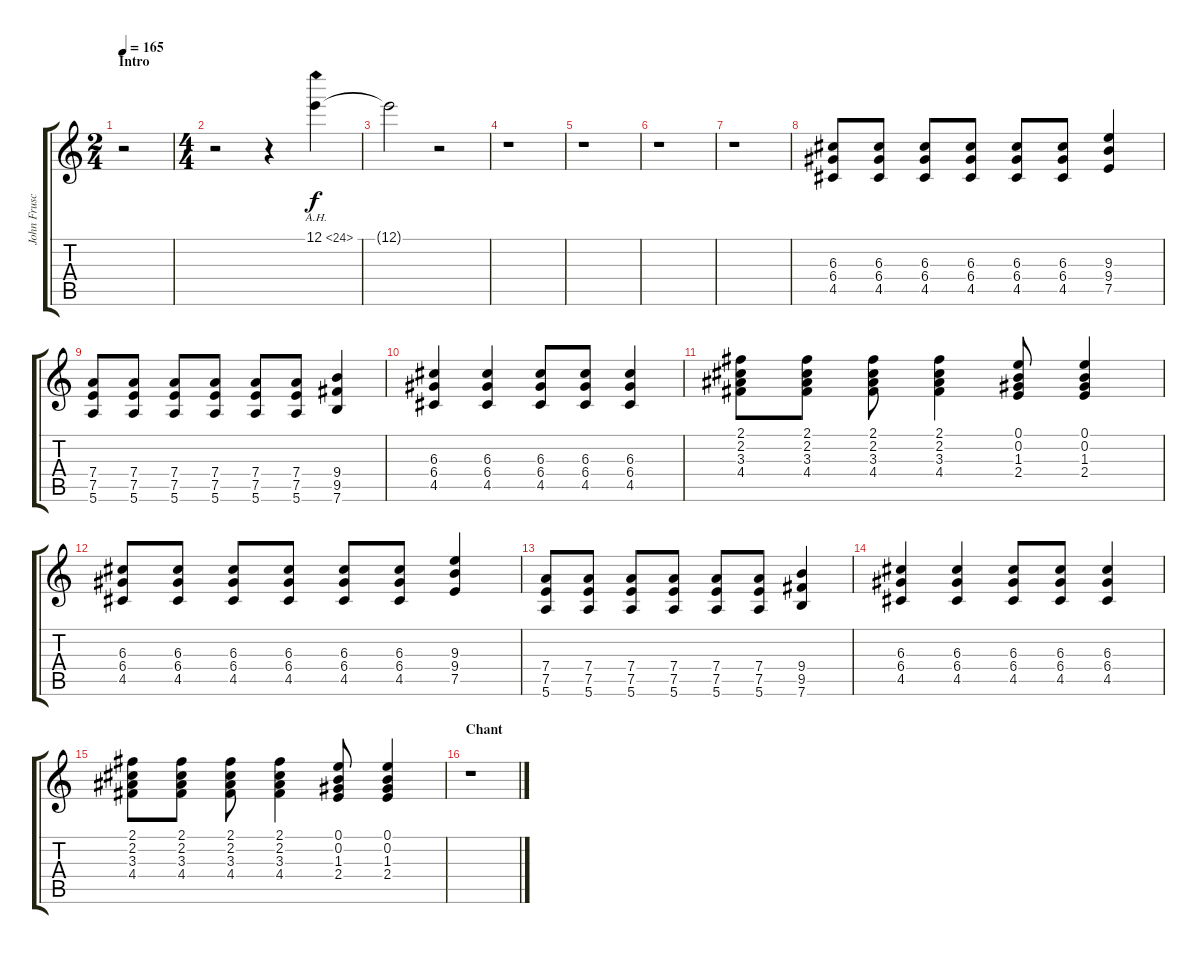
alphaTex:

\track ("John Frusciante-2" "John Frusc") {instrument distortionguitar}
\staff {score tabs}
\tuning (E4 B3 G3 D3 A2 E2) {hide}
\ts (2 4)
\section ("" "Intro")
\tempo 165
\clef g2
\ks c
r.2{dy f instrument distortionguitar} |
\ts (4 4)
r.2 r.4 12.1{ah 12}.4 |
12.1{t}.2 r.2 |
r.1 |
r.1 |
r.1 |
r.1 |
(6.3 6.4 4.5).8 (6.3 6.4 4.5).8 (6.3 6.4 4.5).8 (6.3 6.4 4.5).8 (6.3 6.4 4.5).8 (6.3 6.4 4.5).8 (9.3 9.4 7.5).4 |
(7.4 7.5 5.6).8 (7.4 7.5 5.6).8 (7.4 7.5 5.6).8 (7.4 7.5 5.6).8 (7.4 7.5 5.6).8 (7.4 7.5 5.6).8 (9.4 9.5 7.6).4 |
(6.3 6.4 4.5).4 (6.3 6.4 4.5).4 (6.3 6.4 4.5).8 (6.3 6.4 4.5).8 (6.3 6.4 4.5).4 |
(2.1 2.2 3.3 4.4).8 (2.1 2.2 3.3 4.4).8 (2.1 2.2 3.3 4.4).8 (2.1 2.2 3.3 4.4).4 (0.1 0.2 1.3 2.4).8 (0.1 0.2 1.3 2.4).4 |
(6.3 6.4 4.5).8 (6.3 6.4 4.5).8 (6.3 6.4 4.5).8 (6.3 6.4 4.5).8 (6.3 6.4 4.5).8 (6.3 6.4 4.5).8 (9.3 9.4 7.5).4 |
(7.4 7.5 5.6).8 (7.4 7.5 5.6).8 (7.4 7.5 5.6).8 (7.4 7.5 5.6).8 (7.4 7.5 5.6).8 (7.4 7.5 5.6).8 (9.4 9.5 7.6).4 |
(6.3 6.4 4.5).4 (6.3 6.4 4.5).4 (6.3 6.4 4.5).8 (6.3 6.4 4.5).8 (6.3 6.4 4.5).4 |
(2.1 2.2 3.3 4.4).8 (2.1 2.2 3.3 4.4).8 (2.1 2.2 3.3 4.4).8 (2.1 2.2 3.3 4.4).4 (0.1 0.2 1.3 2.4).8 (0.1 0.2 1.3 2.4).4 |
\section ("" "Chant")
r.1
